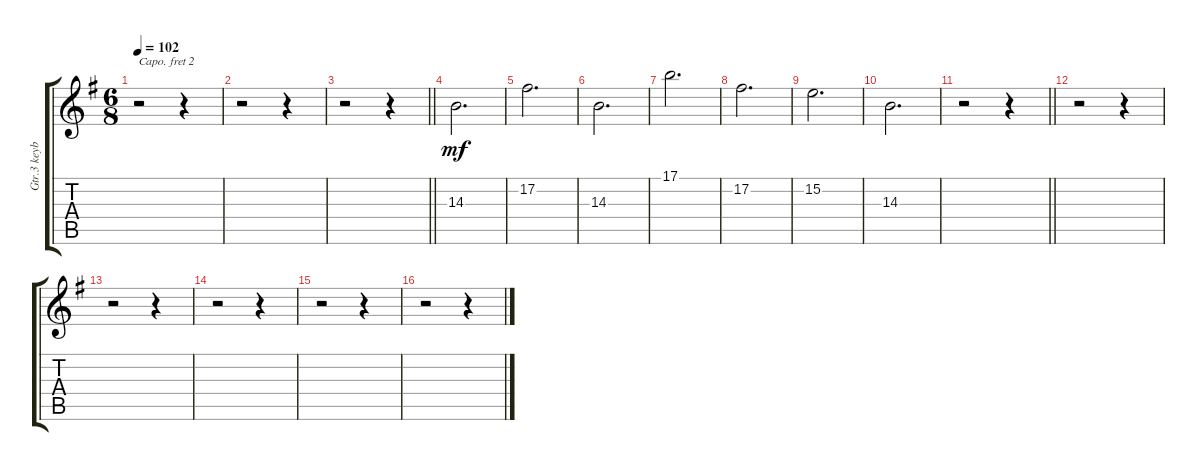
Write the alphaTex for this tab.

\track ("Gtr.3 keyboards arranged for guitar" "Gtr.3 keyb") {instrument electricpiano1}
\staff {score tabs}
\capo 2
\tuning (E4 B3 G3 D3 A2 E2) {hide}
\ts (6 8)
\tempo 102
\clef g2
\ks g
r.2{dy f} r.4 |
r.2 r.4 |
\barLineRight lightlight
r.2 r.4 |
14.3.2{d dy mf} |
17.2.2{d} |
14.3.2{d} |
17.1.2{d} |
17.2.2{d} |
15.2.2{d} |
14.3.2{d} |
\barLineRight lightlight
r.2 r.4 |
r.2 r.4 |
r.2 r.4 |
r.2 r.4 |
r.2 r.4 |
r.2 r.4
